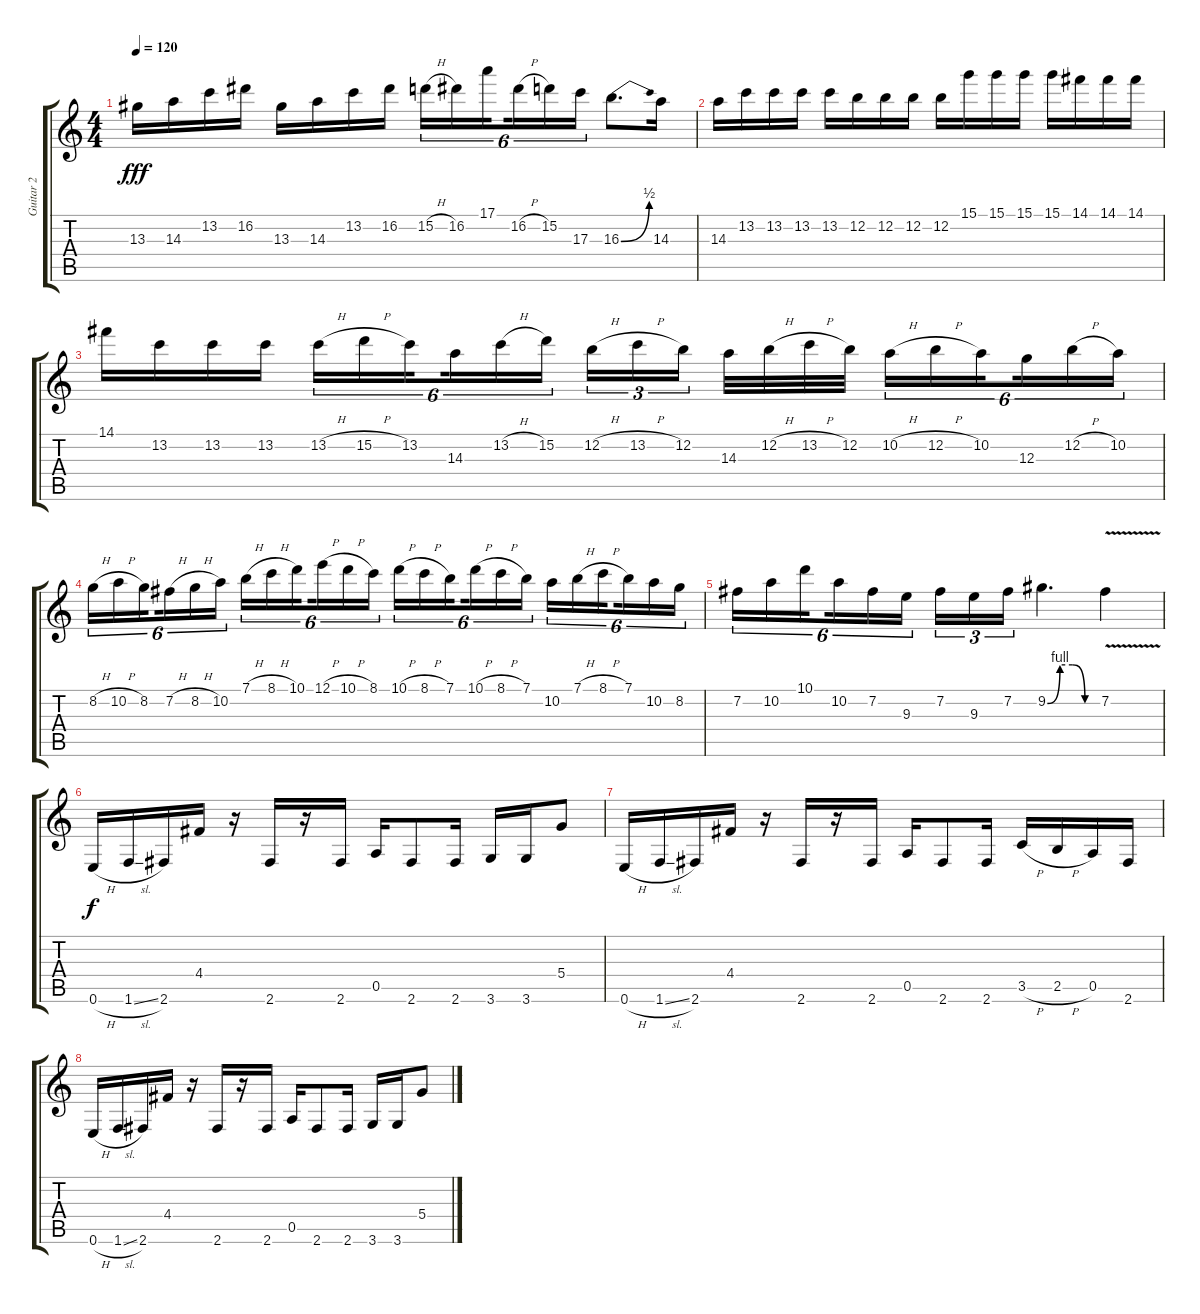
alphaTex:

\track ("Guitar 2" "Guitar 2") {instrument distortionguitar}
\staff {score tabs}
\tuning (E4 B3 G3 D3 A2 E2) {hide}
\ts (4 4)
\tempo 120
\clef g2
\ks c
13.3.16{dy fff} 14.3.16 13.2.16 16.2.16 13.3.16 14.3.16 13.2.16 16.2.16 15.2{h}.16{tu (6 4)} 16.2.16{tu (6 4)} 17.1.16{tu (6 4) beam splitsecondary} 16.2{h}.16{tu (6 4)} 15.2.16{tu (6 4)} 17.3.16{tu (6 4)} 16.3{be (bend 0 0 60 2)}.8{d} 14.3.16 |
14.3.16 13.2.16 13.2.16 13.2.16 13.2.16 12.2.16 12.2.16 12.2.16 12.2.16 15.1.16 15.1.16 15.1.16 15.1.16 14.1.16 14.1.16 14.1.16 |
14.1.16 13.2.16 13.2.16 13.2.16 13.2{h}.16{tu (6 4)} 15.2{h}.16{tu (6 4)} 13.2.16{tu (6 4) beam splitsecondary} 14.3.16{tu (6 4)} 13.2{h}.16{tu (6 4)} 15.2.16{tu (6 4)} 12.2{h}.16{tu (3 2)} 13.2{h}.16{tu (3 2)} 12.2.16{tu (3 2) beam splitsecondary} 14.3.32 12.2{h}.32 13.2{h}.32 12.2.32 10.2{h}.16{tu (6 4)} 12.2{h}.16{tu (6 4)} 10.2.16{tu (6 4) beam splitsecondary} 12.3.16{tu (6 4)} 12.2{h}.16{tu (6 4)} 10.2.16{tu (6 4)} |
8.2{h}.16{tu (6 4)} 10.2{h}.16{tu (6 4)} 8.2.16{tu (6 4) beam splitsecondary} 7.2{h}.16{tu (6 4)} 8.2{h}.16{tu (6 4)} 10.2.16{tu (6 4)} 7.1{h}.16{tu (6 4)} 8.1{h}.16{tu (6 4)} 10.1.16{tu (6 4) beam splitsecondary} 12.1{h}.16{tu (6 4)} 10.1{h}.16{tu (6 4)} 8.1.16{tu (6 4)} 10.1{h}.16{tu (6 4)} 8.1{h}.16{tu (6 4)} 7.1.16{tu (6 4) beam splitsecondary} 10.1{h}.16{tu (6 4)} 8.1{h}.16{tu (6 4)} 7.1.16{tu (6 4)} 10.2.16{tu (6 4)} 7.1{h}.16{tu (6 4)} 8.1{h}.16{tu (6 4) beam splitsecondary} 7.1.16{tu (6 4)} 10.2.16{tu (6 4)} 8.2.16{tu (6 4)} |
7.2.16{tu (6 4)} 10.2.16{tu (6 4)} 10.1.16{tu (6 4) beam splitsecondary} 10.2.16{tu (6 4)} 7.2.16{tu (6 4)} 9.3.16{tu (6 4)} 7.2.16{tu (3 2)} 9.3.16{tu (3 2)} 7.2.16{tu (3 2)} 9.2{be (custom 0 0 15 4 30 4 45 0 60 0)}.4{d} 7.2{v}.4 |
0.6{h}.16{dy f} 1.6{sl}.16 2.6.16 4.4.16 r.16 2.6.16 r.16 2.6.16 0.5.16 2.6.8 2.6.16 3.6.16 3.6.16 5.4.8 |
0.6{h}.16 1.6{sl}.16 2.6.16 4.4.16 r.16 2.6.16 r.16 2.6.16 0.5.16 2.6.8 2.6.16 3.5{h}.16 2.5{h}.16 0.5.16 2.6.16 |
0.6{h}.16 1.6{sl}.16 2.6.16 4.4.16 r.16 2.6.16 r.16 2.6.16 0.5.16 2.6.8 2.6.16 3.6.16 3.6.16 5.4.8
